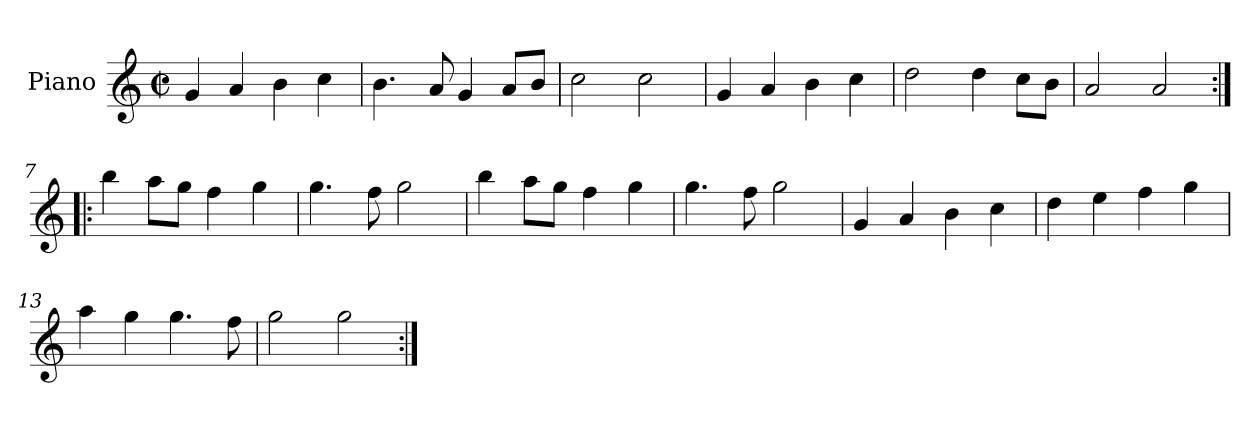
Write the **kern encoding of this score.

**kern
*part1
*staff1
*I"Piano
*I'Pno.
*clefG2
*k[]
*M2/2
*met(c|)
=1
4g/
4a/
4b\
4cc\
=2
4.b\
8a/
4g/
8a/L
8b/J
=3
2cc\
2cc\
=4
4g/
4a/
4b\
4cc\
=5
2dd\
4dd\
8cc\L
8b\J
=6
2a/
2a/
=7:|!|:
4bb\
8aa\L
8gg\J
4ff\
4gg\
=8
4.gg\
8ff\
2gg\
=9
4bb\
8aa\L
8gg\J
4ff\
4gg\
=10
4.gg\
8ff\
2gg\
=11
4g/
4a/
4b\
4cc\
=12
4dd\
4ee\
4ff\
4gg\
=13
4aa\
4gg\
4.gg\
8ff\
=14
2gg\
2gg\
=:|!
*-
